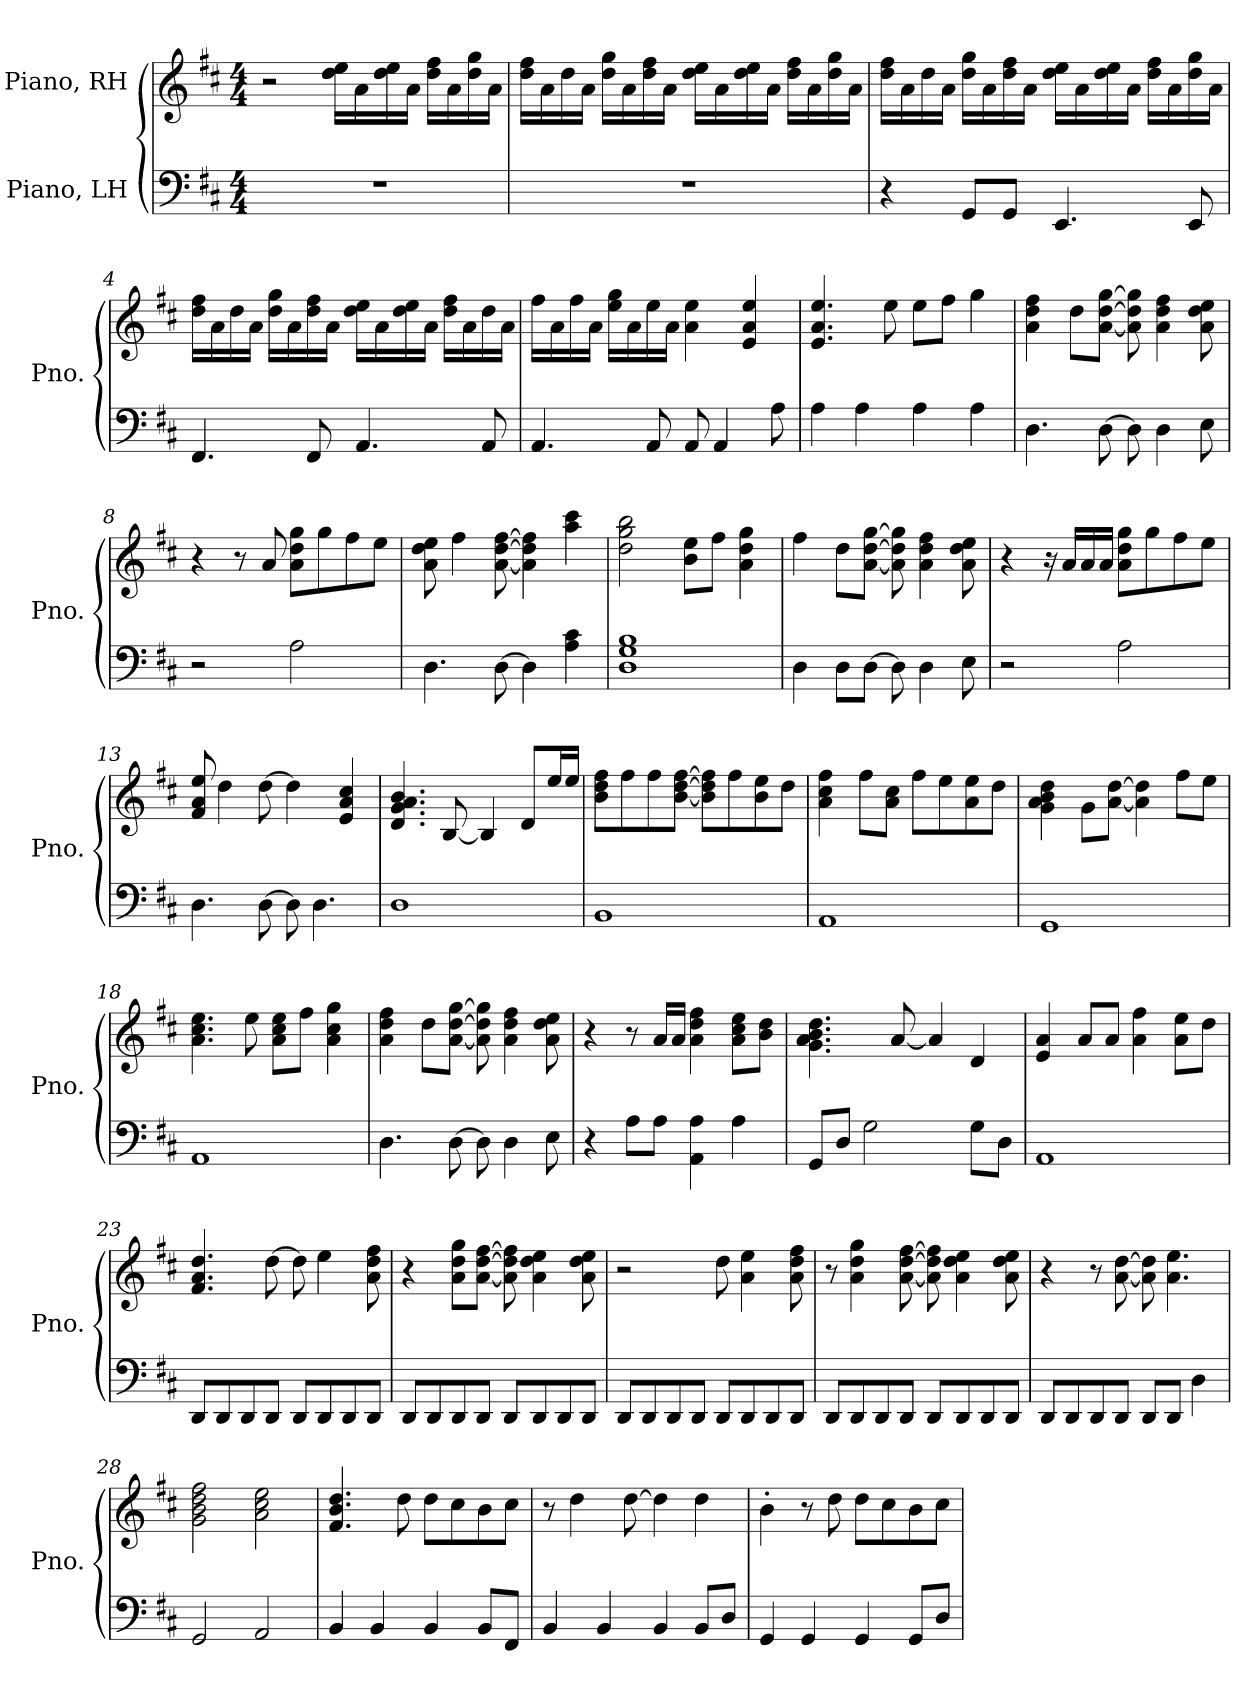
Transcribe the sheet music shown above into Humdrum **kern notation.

**kern	**kern
*part2	*part1
*staff2	*staff1
*I"Piano, LH	*I"Piano, RH
*I'Pno.	*I'Pno.
*clefF4	*clefG2
*k[f#c#]	*k[f#c#]
*M4/4	*M4/4
*MM90	*MM90
=1	=1
1r	2r
.	16dd\ 16ee\LL
.	16a\
.	16dd\ 16ee\
.	16a\JJ
.	16dd\ 16ff#\LL
.	16a\
.	16dd\ 16gg\
.	16a\JJ
=2	=2
1r	16dd\ 16ff#\LL
.	16a\
.	16dd\
.	16a\JJ
.	16dd\ 16gg\LL
.	16a\
.	16dd\ 16ff#\
.	16a\JJ
.	16dd\ 16ee\LL
.	16a\
.	16dd\ 16ee\
.	16a\JJ
.	16dd\ 16ff#\LL
.	16a\
.	16dd\ 16gg\
.	16a\JJ
!!LO:LB:g=z
=3	=3
4r	16dd\ 16ff#\LL
.	16a\
.	16dd\
.	16a\JJ
8GG/L	16dd\ 16gg\LL
.	16a\
8GG/J	16dd\ 16ff#\
.	16a\JJ
4.EE/	16dd\ 16ee\LL
.	16a\
.	16dd\ 16ee\
.	16a\JJ
.	16dd\ 16ff#\LL
.	16a\
8EE/	16dd\ 16gg\
.	16a\JJ
=4	=4
4.FF#/	16dd\ 16ff#\LL
.	16a\
.	16dd\
.	16a\JJ
.	16dd\ 16gg\LL
.	16a\
8FF#/	16dd\ 16ff#\
.	16a\JJ
4.AA/	16dd\ 16ee\LL
.	16a\
.	16dd\ 16ee\
.	16a\JJ
.	16dd\ 16ff#\LL
.	16a\
8AA/	16dd\
.	16a\JJ
!!LO:LB:g=z
=5	=5
4.AA/	16ff#\LL
.	16a\
.	16ff#\
.	16a\JJ
.	16ee\ 16gg\LL
.	16a\
8AA/	16ee\
.	16a\JJ
8AA/	4a\ 4ee\
4AA/	.
.	4e/ 4a/ 4ee/
8A\	.
=6	=6
4A\	4.e/ 4.a/ 4.ee/
4A\	.
.	8ee\
4A\	8ee\L
.	8ff#\J
4A\	4gg\
=7	=7
4.D\	4a\ 4dd\ 4ff#\
.	8dd\L
[8D\	[8a\ [8dd\ [8gg\J
8D\]	8a\] 8dd\] 8gg\]
4D\	4a\ 4dd\ 4ff#\
8E\	8a\ 8dd\ 8ee\
=8	=8
2r	4r
.	8r
.	8a/
2A\	8a\ 8dd\ 8gg\L
.	8gg\
.	8ff#\
.	8ee\J
=9	=9
4.D\	8a\ 8dd\ 8ee\
.	4ff#\
[8D\	[8a\ [8dd\ [8ff#\
4D\]	4a\] 4dd\] 4ff#\]
4A\ 4c#\	4aa\ 4ccc#\
!!LO:LB:g=z
=10	=10
1D 1G 1B	2dd\ 2gg\ 2bb\
.	8b\ 8ee\L
.	8ff#\J
.	4a\ 4dd\ 4gg\
=11	=11
4D\	4ff#\
8D\L	8dd\L
[8D\J	[8a\ [8dd\ [8gg\J
8D\]	8a\] 8dd\] 8gg\]
4D\	4a\ 4dd\ 4ff#\
8E\	8a\ 8dd\ 8ee\
=12	=12
2r	4r
.	16r
.	16a/LL
.	16a/
.	16a/JJ
2A\	8a\ 8dd\ 8gg\L
.	8gg\
.	8ff#\
.	8ee\J
=13	=13
4.D\	8f#/ 8a/ 8ee/
.	4dd\
[8D\	[8dd\
8D\]	4dd\]
4.D\	.
.	4e/ 4a/ 4cc#/
=14	=14
1D	4.d/ 4.g/ 4.a/ 4.b/
.	[8B/
.	4B/]
.	8d/L
.	16ee/L
.	16ee/JJ
!!LO:LB:g=z
=15	=15
1BB	8b\ 8dd\ 8ff#\L
.	8ff#\
.	8ff#\
.	[8b\ [8dd\ [8ff#\J
.	8b\] 8dd\] 8ff#\]L
.	8ff#\
.	8b\ 8ee\
.	8dd\J
=16	=16
1AA	4a\ 4cc#\ 4ff#\
.	8ff#\L
.	8a\ 8cc#\J
.	8ff#\L
.	8ee\
.	8a\ 8ee\
.	8dd\J
=17	=17
1GG	4g\ 4a\ 4b\ 4dd\
.	8g\L
.	[8a\ [8dd\J
.	4a\] 4dd\]
.	8ff#\L
.	8ee\J
=18	=18
1AA	4.a\ 4.cc#\ 4.ee\
.	8ee\
.	8a\ 8cc#\ 8ee\L
.	8ff#\J
.	4a\ 4cc#\ 4gg\
=19	=19
4.D\	4a\ 4dd\ 4ff#\
.	8dd\L
[8D\	[8a\ [8dd\ [8gg\J
8D\]	8a\] 8dd\] 8gg\]
4D\	4a\ 4dd\ 4ff#\
8E\	8a\ 8dd\ 8ee\
!!LO:LB:g=z
=20	=20
4r	4r
8A\L	8r
8A\J	16a/LL
.	16a/JJ
4AA\ 4A\	4a\ 4dd\ 4ff#\
4A\	8a\ 8cc#\ 8ee\L
.	8b\ 8dd\J
=21	=21
8GG/L	4.g\ 4.a\ 4.b\ 4.dd\
8D/J	.
2G\	.
.	[8a/
.	4a/]
8G\L	4d/
8D\J	.
=22	=22
1AA	4e/ 4a/
.	8a/L
.	8a/J
.	4a\ 4ff#\
.	8a\ 8ee\L
.	8dd\J
=23	=23
8DD/L	4.f#/ 4.a/ 4.dd/
8DD/	.
8DD/	.
8DD/J	[8dd\
8DD/L	8dd\]
8DD/	4ee\
8DD/	.
8DD/J	8a\ 8dd\ 8ff#\
!!LO:PB:g=z
=24	=24
8DD/L	4r
8DD/	.
8DD/	8a\ 8dd\ 8gg\L
8DD/J	[8a\ [8dd\ [8ff#\J
8DD/L	8a\] 8dd\] 8ff#\]
8DD/	4a\ 4dd\ 4ee\
8DD/	.
8DD/J	8a\ 8dd\ 8ee\
=25	=25
8DD/L	2r
8DD/	.
8DD/	.
8DD/J	.
8DD/L	8dd\
8DD/	4a\ 4ee\
8DD/	.
8DD/J	8a\ 8dd\ 8ff#\
=26	=26
8DD/L	8r
8DD/	4a\ 4dd\ 4gg\
8DD/	.
8DD/J	[8a\ [8dd\ [8ff#\
8DD/L	8a\] 8dd\] 8ff#\]
8DD/	4a\ 4dd\ 4ee\
8DD/	.
8DD/J	8a\ 8dd\ 8ee\
!!LO:LB:g=z
=27	=27
8DD/L	4r
8DD/	.
8DD/	8r
8DD/J	[8a\ [8dd\
8DD/L	8a\] 8dd\]
8DD/J	4.a\ 4.ee\
4D\	.
=28	=28
2GG/	2g\ 2b\ 2dd\ 2ff#\
2AA/	2a\ 2cc#\ 2ee\
=29	=29
4BB/	4.f#/ 4.b/ 4.dd/
4BB/	.
.	8dd\
4BB/	8dd\L
.	8cc#\
8BB/L	8b\
8FF#/J	8cc#\J
=30	=30
4BB/	8r
.	4dd\
4BB/	.
.	[8dd\
4BB/	4dd\]
8BB/L	4dd\
8D/J	.
=31	=31
4GG/	4b'\
4GG/	8r
.	8dd\
4GG/	8dd\L
.	8cc#\
8GG/L	8b\
8D/J	8cc#\J
=	=
*-	*-
